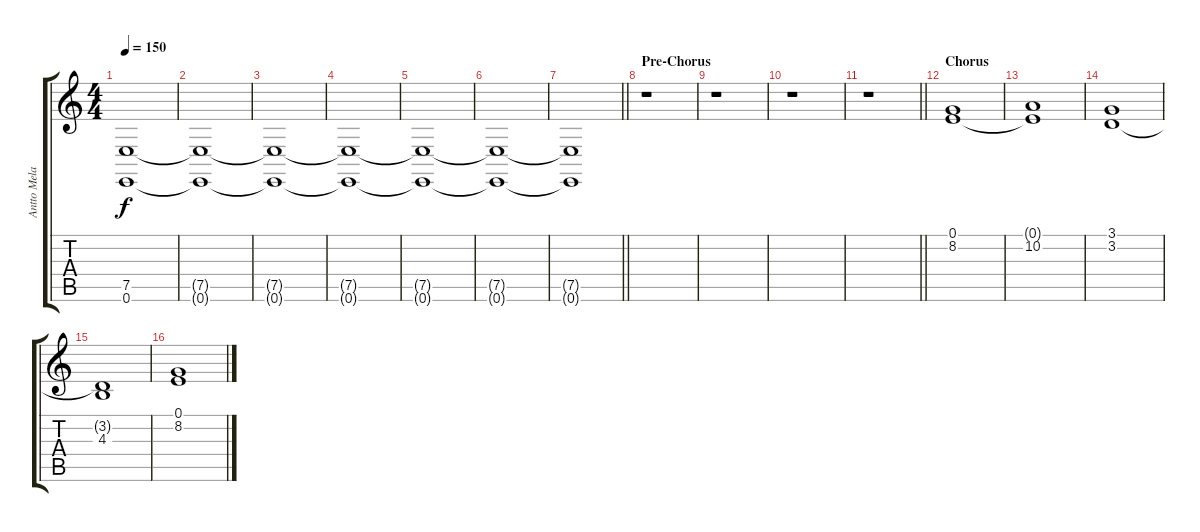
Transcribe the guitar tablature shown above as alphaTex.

\track ("Antto Melasniemi (Keyboard)" "Antto Mela") {instrument churchorgan}
\staff {score tabs}
\tuning (E4 B3 G3 D3 A2 E2) {hide}
\ts (4 4)
\tempo 150
\clef g2
\ks c
(7.5{t} 0.6{t}).1{dy f} |
(7.5{t} 0.6{t}).1{balance 0} |
(7.5{t} 0.6{t}).1 |
(7.5{t} 0.6{t}).1{balance 16} |
(7.5{t} 0.6{t}).1 |
(7.5{t} 0.6{t}).1{balance 0} |
\barLineRight lightlight
(7.5{t} 0.6{t}).1 |
\section ("" "Pre-Chorus")
r.1{volume 12 balance 8 instrument churchorgan} |
r.1 |
r.1 |
\barLineRight lightlight
r.1 |
\section ("" "Chorus")
(0.1 8.2).1 |
(0.1{t} 10.2).1 |
(3.1 3.2).1 |
(3.2{t} 4.3).1 |
(0.1 8.2).1
